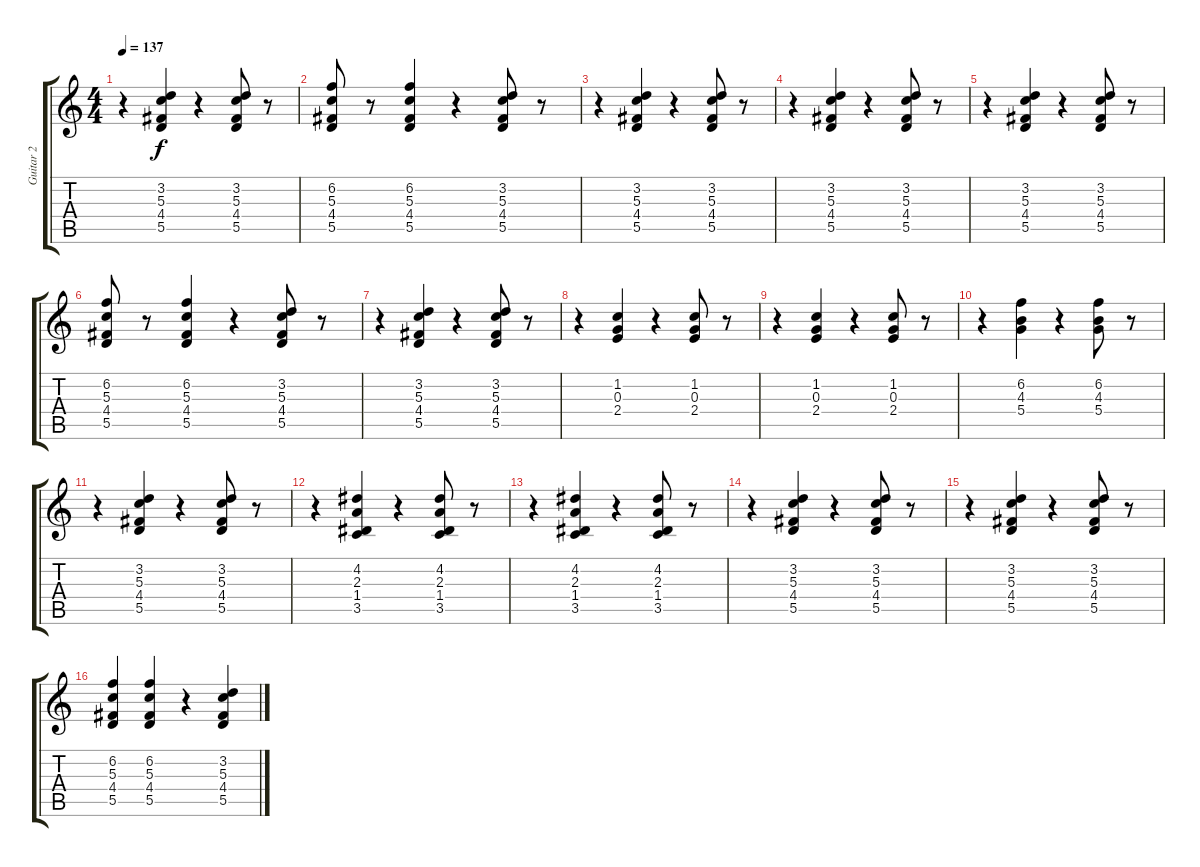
\track ("Guitar 2" "Guitar 2") {instrument overdrivenguitar}
\staff {score tabs}
\tuning (E4 B3 G3 D3 A2 E2) {hide}
\ts (4 4)
\tempo 137
\clef g2
\ks c
r.4{dy f} (3.2 5.3 4.4 5.5).4 r.4 (3.2 5.3 4.4 5.5).8 r.8 |
(6.2 5.3 4.4 5.5).8 r.8 (6.2 5.3 4.4 5.5).4 r.4 (3.2 5.3 4.4 5.5).8 r.8 |
r.4 (3.2 5.3 4.4 5.5).4 r.4 (3.2 5.3 4.4 5.5).8 r.8 |
r.4 (3.2 5.3 4.4 5.5).4 r.4 (3.2 5.3 4.4 5.5).8 r.8 |
r.4 (3.2 5.3 4.4 5.5).4 r.4 (3.2 5.3 4.4 5.5).8 r.8 |
(6.2 5.3 4.4 5.5).8 r.8 (6.2 5.3 4.4 5.5).4 r.4 (3.2 5.3 4.4 5.5).8 r.8 |
r.4 (3.2 5.3 4.4 5.5).4 r.4 (3.2 5.3 4.4 5.5).8 r.8 |
r.4 (1.2 0.3 2.4).4 r.4 (1.2 0.3 2.4).8 r.8 |
r.4 (1.2 0.3 2.4).4 r.4 (1.2 0.3 2.4).8 r.8 |
r.4 (6.2 4.3 5.4).4 r.4 (6.2 4.3 5.4).8 r.8 |
r.4 (3.2 5.3 4.4 5.5).4 r.4 (3.2 5.3 4.4 5.5).8 r.8 |
r.4 (4.2 2.3 1.4 3.5).4 r.4 (4.2 2.3 1.4 3.5).8 r.8 |
r.4 (4.2 2.3 1.4 3.5).4 r.4 (4.2 2.3 1.4 3.5).8 r.8 |
r.4 (3.2 5.3 4.4 5.5).4 r.4 (3.2 5.3 4.4 5.5).8 r.8 |
r.4 (3.2 5.3 4.4 5.5).4 r.4 (3.2 5.3 4.4 5.5).8 r.8 |
(6.2 5.3 4.4 5.5).4 (6.2 5.3 4.4 5.5).4 r.4 (3.2 5.3 4.4 5.5).4
